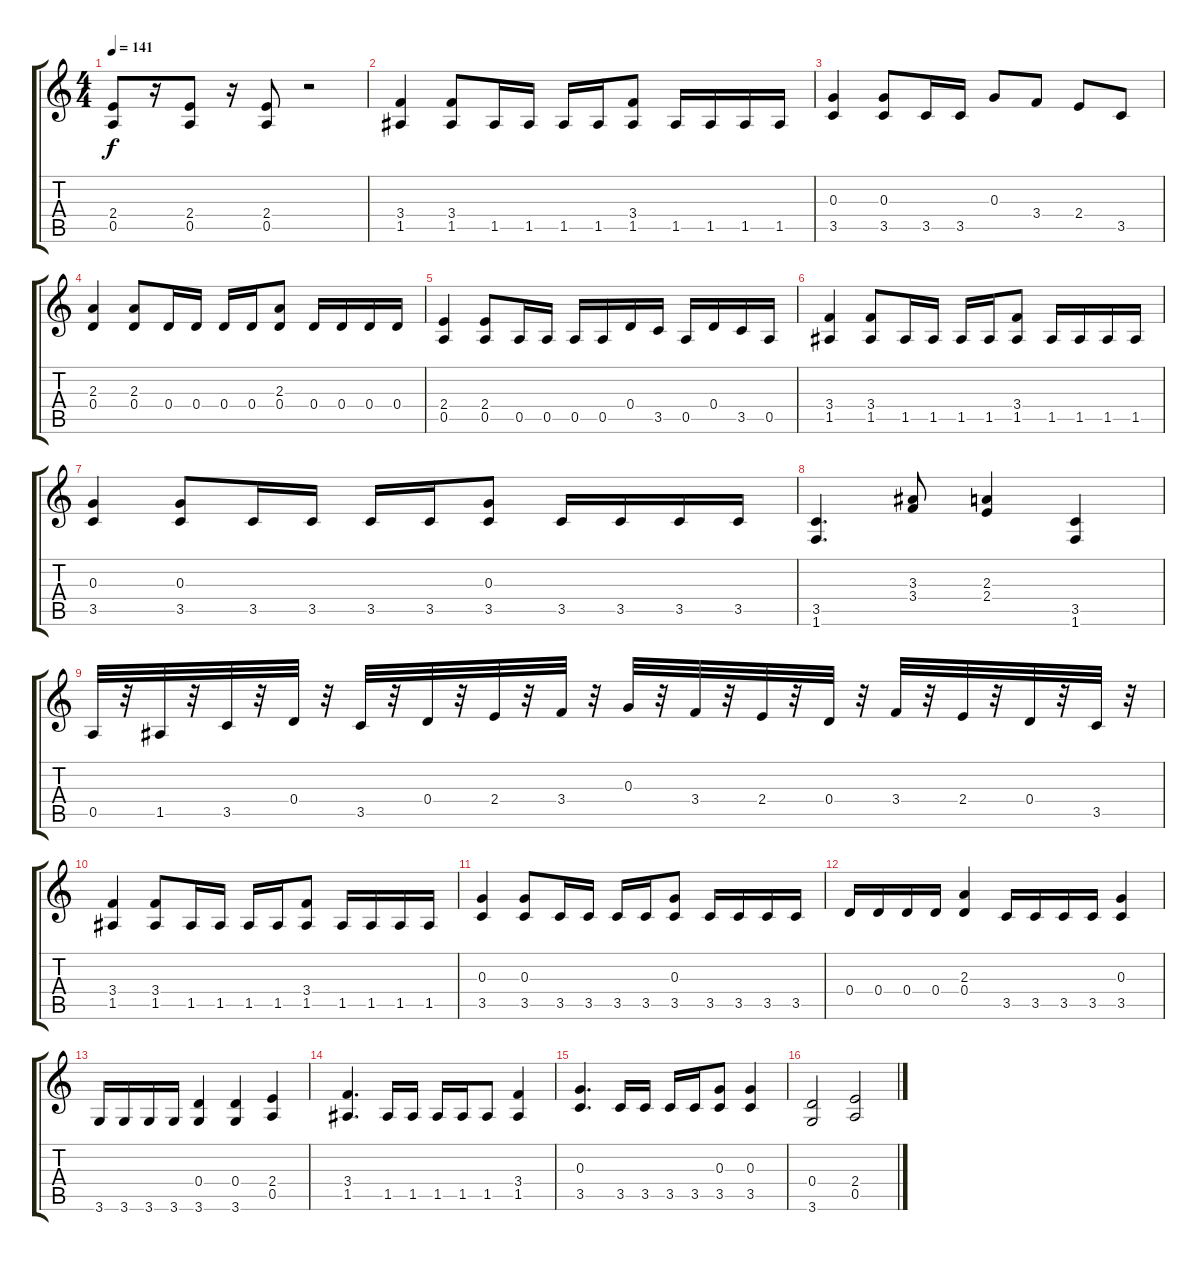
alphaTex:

\track "" {instrument overdrivenguitar}
\staff {score tabs}
\tuning (E4 B3 G3 D3 A2 E2) {hide}
\ts (4 4)
\tempo 141
\clef g2
\ks c
(2.4 0.5).8{dy f} r.16 (2.4 0.5).8 r.16 (2.4 0.5).8 r.2 |
(3.4 1.5).4 (3.4 1.5).8 1.5.16 1.5.16 1.5.16 1.5.16 (3.4 1.5).8 1.5.16 1.5.16 1.5.16 1.5.16 |
(0.3 3.5).4 (0.3 3.5).8 3.5.16 3.5.16 0.3.8 3.4.8 2.4.8 3.5.8 |
(2.3 0.4).4 (2.3 0.4).8 0.4.16 0.4.16 0.4.16 0.4.16 (2.3 0.4).8 0.4.16 0.4.16 0.4.16 0.4.16 |
(2.4 0.5).4 (2.4 0.5).8 0.5.16 0.5.16 0.5.16 0.5.16 0.4.16 3.5.16 0.5.16 0.4.16 3.5.16 0.5.16 |
(3.4 1.5).4 (3.4 1.5).8 1.5.16 1.5.16 1.5.16 1.5.16 (3.4 1.5).8 1.5.16 1.5.16 1.5.16 1.5.16 |
(0.3 3.5).4 (0.3 3.5).8 3.5.16 3.5.16 3.5.16 3.5.16 (0.3 3.5).8 3.5.16 3.5.16 3.5.16 3.5.16 |
(3.5 1.6).4{d} (3.3 3.4).8 (2.3 2.4).4 (3.5 1.6).4 |
0.5.32 r.32 1.5.32 r.32 3.5.32 r.32 0.4.32 r.32 3.5.32 r.32 0.4.32 r.32 2.4.32 r.32 3.4.32 r.32 0.3.32 r.32 3.4.32 r.32 2.4.32 r.32 0.4.32 r.32 3.4.32 r.32 2.4.32 r.32 0.4.32 r.32 3.5.32 r.32 |
(3.4 1.5).4 (3.4 1.5).8 1.5.16 1.5.16 1.5.16 1.5.16 (3.4 1.5).8 1.5.16 1.5.16 1.5.16 1.5.16 |
(0.3 3.5).4 (0.3 3.5).8 3.5.16 3.5.16 3.5.16 3.5.16 (0.3 3.5).8 3.5.16 3.5.16 3.5.16 3.5.16 |
0.4.16 0.4.16 0.4.16 0.4.16 (2.3 0.4).4 3.5.16 3.5.16 3.5.16 3.5.16 (0.3 3.5).4 |
3.6.16 3.6.16 3.6.16 3.6.16 (0.4 3.6).4 (0.4 3.6).4 (2.4 0.5).4 |
(3.4 1.5).4{d} 1.5.16 1.5.16 1.5.16 1.5.16 1.5.8 (3.4 1.5).4 |
(0.3 3.5).4{d} 3.5.16 3.5.16 3.5.16 3.5.16 (0.3 3.5).8 (0.3 3.5).4 |
(0.4 3.6).2 (2.4 0.5).2
